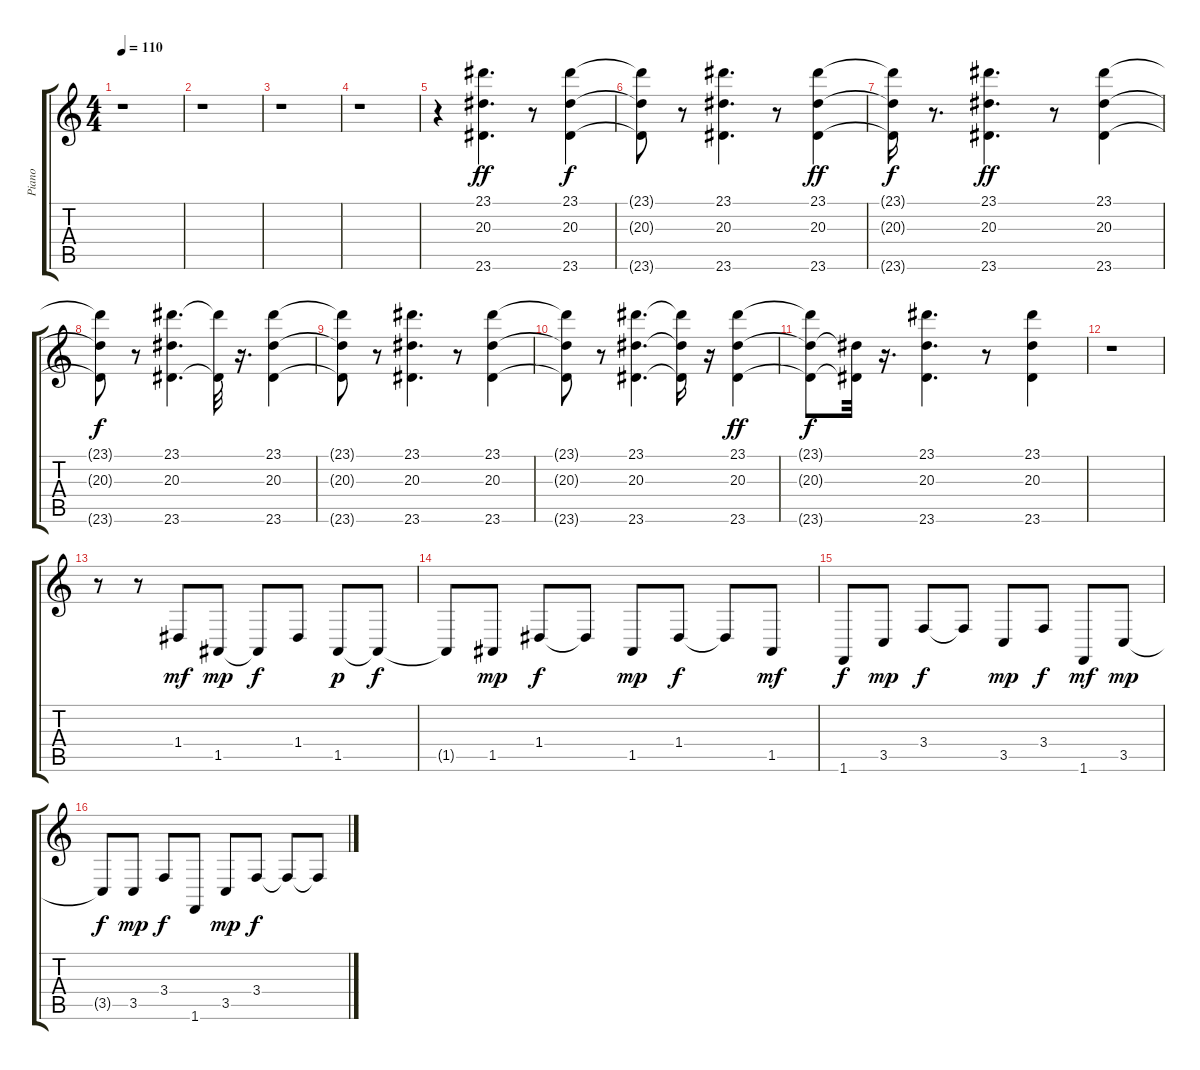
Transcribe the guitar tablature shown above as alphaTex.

\track ("Piano" "Piano") {instrument acousticgrandpiano}
\staff {score tabs}
\tuning (E4 B3 G3 D3 A2 E2) {hide}
\ts (4 4)
\tempo 110
\clef g2
\ks c
r.1{dy ff} |
r.1 |
r.1 |
r.1 |
r.4 (23.1 20.3 23.6).4{d} r.8 (23.1 20.3 23.6).4{dy f} |
(23.1{t} 20.3{t} 23.6{t}).8 r.8 (23.1 20.3 23.6).4{d} r.8 (23.1 20.3 23.6).4{dy ff} |
(23.1{t} 20.3{t} 23.6{t}).16{dy f} r.8{d} (23.1 20.3 23.6).4{d dy ff} r.8 (23.1 20.3 23.6).4 |
(23.1{t} 20.3{t} 23.6{t}).8{dy f} r.8 (23.1 20.3 23.6).4{d} (23.1{t} 23.6{t}).32 r.16{d} (23.1 20.3 23.6).4 |
(23.1{t} 20.3{t} 23.6{t}).8 r.8 (23.1 20.3 23.6).4{d} r.8 (23.1 20.3 23.6).4 |
(23.1{t} 20.3{t} 23.6{t}).8 r.8 (23.1 20.3 23.6).4{d} (23.1{t} 20.3{t} 23.6{t}).16 r.16 (23.1 20.3 23.6).4{dy ff} |
(23.1{t} 20.3{t} 23.6{t}).8{dy f} (20.3{t} 23.6{t}).32 r.16{d} (23.1 20.3 23.6).4{d} r.8 (23.1 20.3 23.6).4 |
r.1 |
r.8{balance 6} r.8{balance 5} 1.4.8{dy mf balance 5} 1.5.8{dy mp balance 11} 1.5{t}.8{dy f balance 10} 1.4.8{balance 9} 1.5.8{dy p balance 4} 1.5{t}.8{dy f balance 10} |
1.5{t}.8{balance 12} 1.5.8{dy mp balance 6} 1.4.8{dy f balance 9} 1.4{t}.8{balance 4} 1.5.8{dy mp balance 11} 1.4.8{dy f balance 2} 1.4{t}.8{balance 11} 1.5.8{dy mf balance 8} |
1.6.8{dy f balance 4} 3.5.8{dy mp balance 6} 3.4.8{dy f balance 5} 3.4{t}.8{balance 10} 3.5.8{dy mp balance 9} 3.4.8{dy f balance 4} 1.6.8{dy mf balance 12} 3.5.8{dy mp balance 5} |
3.5{t}.8{dy f balance 10} 3.5.8{dy mp balance 9} 3.4.8{dy f balance 13} 1.6.8{balance 7} 3.5.8{dy mp balance 11} 3.4.8{dy f balance 9} 3.4{t}.8{balance 12} 3.4{t}.8{balance 5}
